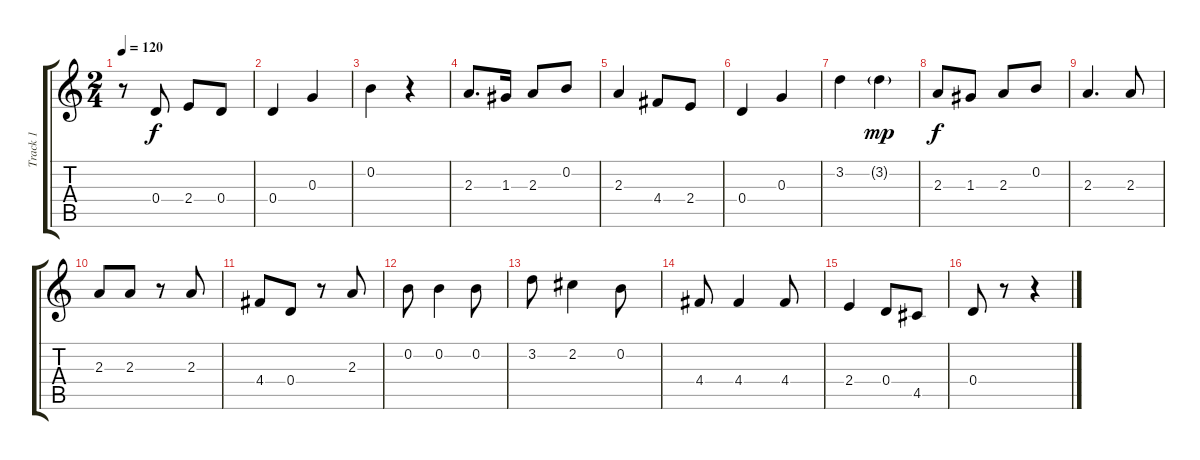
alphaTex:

\track ("Track 1" "Track 1") {instrument distortionguitar}
\staff {score tabs}
\tuning (E4 B3 G3 D3 A2 E2) {hide}
\ts (2 4)
\tempo 120
\clef g2
\ks c
r.8{dy f} 0.4.8 2.4.8 0.4.8 |
0.4.4 0.3.4 |
0.2.4 r.4 |
2.3.8{d} 1.3.16 2.3.8 0.2.8 |
2.3.4 4.4.8 2.4.8 |
0.4.4 0.3.4 |
3.2.4 3.2{g}.4{dy mp} |
2.3.8{dy f} 1.3.8 2.3.8 0.2.8 |
2.3.4{d} 2.3.8 |
2.3.8 2.3.8 r.8 2.3.8 |
4.4.8 0.4.8 r.8 2.3.8 |
0.2.8 0.2.4 0.2.8 |
3.2.8 2.2.4 0.2.8 |
4.4.8 4.4.4 4.4.8 |
2.4.4 0.4.8 4.5.8 |
0.4.8 r.8 r.4
